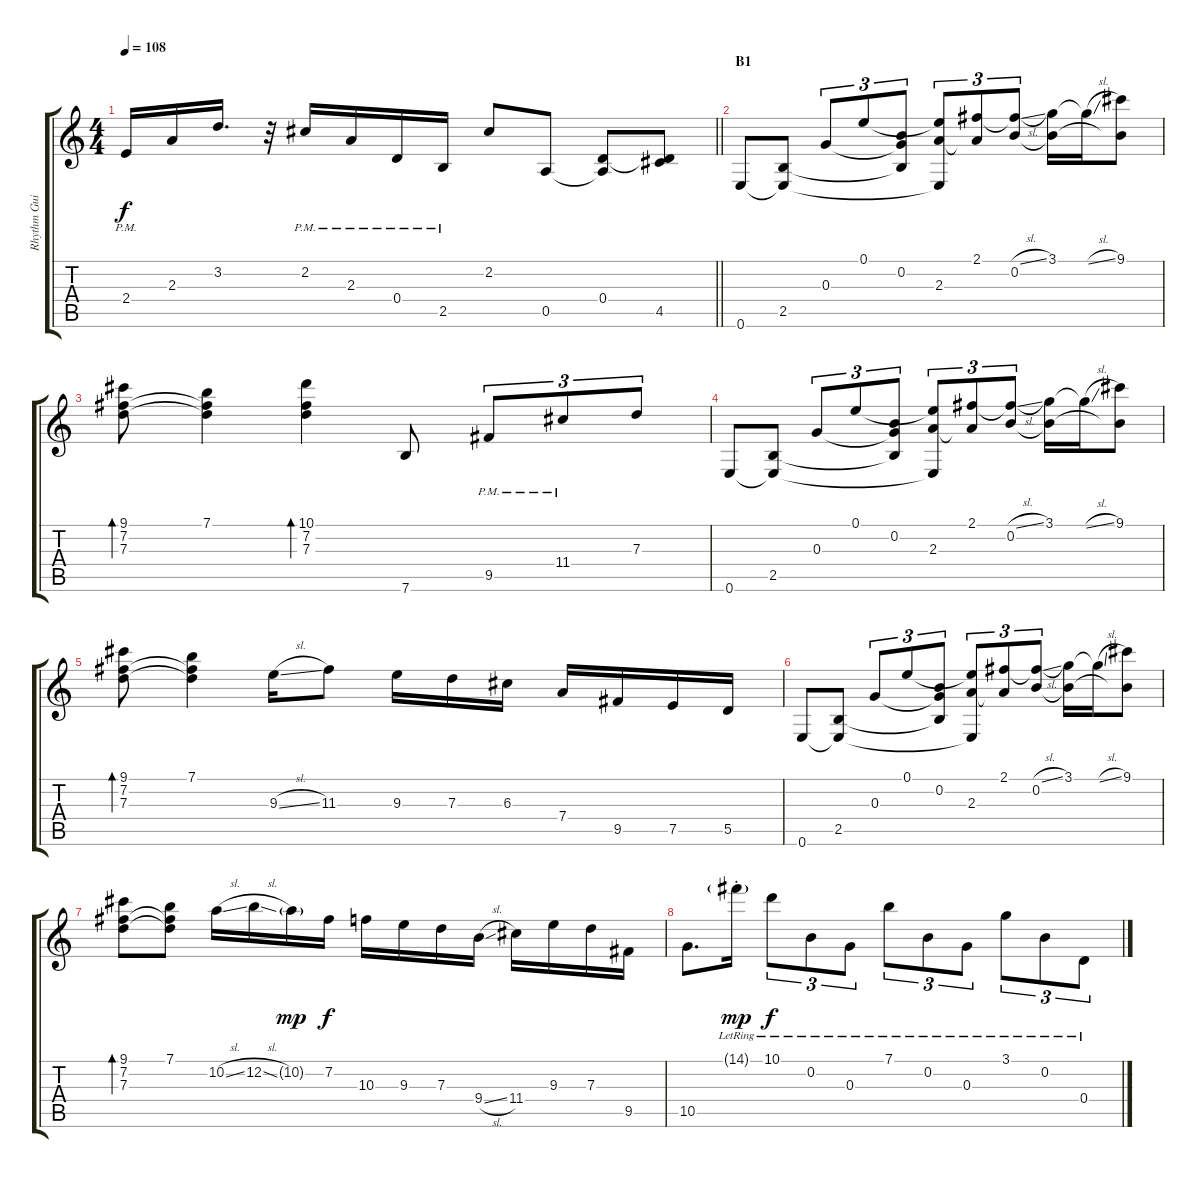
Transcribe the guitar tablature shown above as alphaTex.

\track ("Rhythm Guitar R" "Rhythm Gui") {instrument acousticguitarsteel}
\staff {score tabs}
\tuning (E4 B3 G3 D3 A2 E2) {hide}
\ts (4 4)
\tempo 108
\clef g2
\barLineRight lightlight
\ks c
2.4{pm}.16{dy f} 2.3.16 3.2.16{d} r.32 2.2{pm}.16 2.3{pm}.16 0.4{pm}.16 2.5{pm}.16 2.2.8 0.5.8 (0.4 0.5{t}).8 (0.4{t} 4.5).8 |
\section ("" "B1")
0.6.8 (2.5 0.6{t}).8 0.3.8{tu (3 2)} 0.1.8{tu (3 2)} (0.2 0.3{t} 2.5{t}).8{tu (3 2)} (0.1{t} 2.3 0.6{t}).8{tu (3 2)} (2.1 2.3{t}).8{tu (3 2)} (2.1{sl t} 0.2).8{tu (3 2)} (3.1 0.2{t}).16 3.1{sl t}.16 (9.1 0.2{t}).8 |
(9.1 7.2 7.3).8{bd 120} (7.1 7.2{t} 7.3{t}).4 (10.1 7.2 7.3).4{bd 120} 7.6.8 9.5{pm}.8{tu (3 2)} 11.4{pm}.8{tu (3 2)} 7.3.8{tu (3 2)} |
0.6.8 (2.5 0.6{t}).8 0.3.8{tu (3 2)} 0.1.8{tu (3 2)} (0.2 0.3{t} 2.5{t}).8{tu (3 2)} (0.1{t} 2.3 0.6{t}).8{tu (3 2)} (2.1 2.3{t}).8{tu (3 2)} (2.1{sl t} 0.2).8{tu (3 2)} (3.1 0.2{t}).16 3.1{sl t}.16 (9.1 0.2{t}).8 |
(9.1 7.2 7.3).8{bd 120} (7.1 7.2{t} 7.3{t}).4 9.3{sl}.16 11.3.8 9.3.16 7.3.16 6.3.16 7.4.16 9.5.16 7.5.16 5.5.16 |
0.6.8 (2.5 0.6{t}).8 0.3.8{tu (3 2)} 0.1.8{tu (3 2)} (0.2 0.3{t} 2.5{t}).8{tu (3 2)} (0.1{t} 2.3 0.6{t}).8{tu (3 2)} (2.1 2.3{t}).8{tu (3 2)} (2.1{sl t} 0.2).8{tu (3 2)} (3.1 0.2{t}).16 3.1{sl t}.16 (9.1 0.2{t}).8 |
(9.1 7.2 7.3).8{bd 120} (7.1 7.2{t} 7.3{t}).8 10.2{sl}.16 12.2{sl}.16 10.2{g}.16{dy mp} 7.2.16{dy f} 10.3.16 9.3.16 7.3.16 9.4{sl}.16 11.4.16 9.3.16 7.3.16 9.5.16 |
10.5.8{d} 14.1{g st lr}.16{dy mp} 10.1{lr}.8{tu (3 2) dy f} 0.2{lr}.8{tu (3 2)} 0.3{lr}.8{tu (3 2)} 7.1{lr}.8{tu (3 2)} 0.2{lr}.8{tu (3 2)} 0.3{lr}.8{tu (3 2)} 3.1{lr}.8{tu (3 2)} 0.2{lr}.8{tu (3 2)} 0.4{lr}.8{tu (3 2)}
